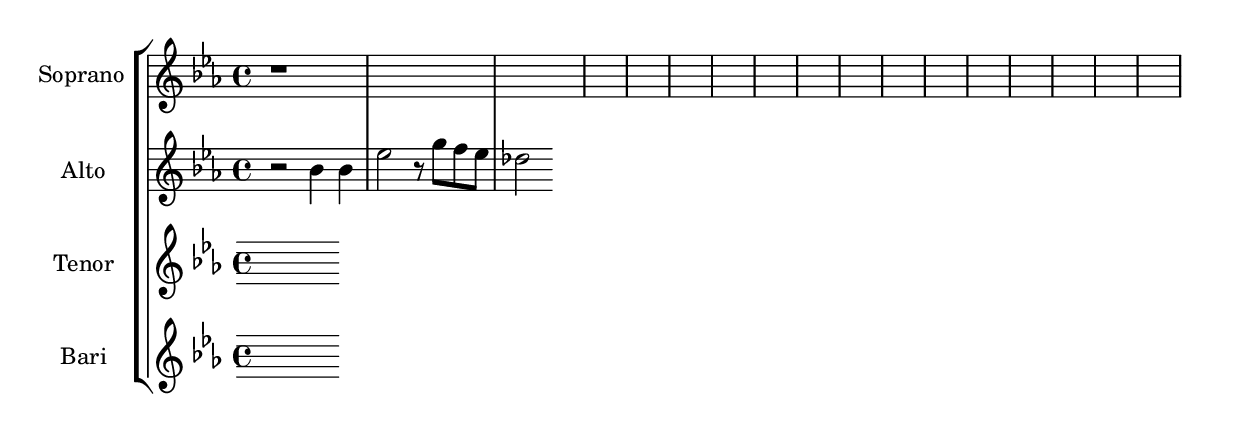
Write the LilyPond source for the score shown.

global= {
  \time 4/4
  \key c \minor
}

soprano = \new Voice \relative c'' {
  \set Staff.instrumentName = #"Soprano "
  
  r1*17
  
}
 
alto = \new Voice \relative c'' {
  \set Staff.instrumentName = #"Alto "
  
  r2 bes4 bes |
  ees2 r8 g f ees |
  des2
  
}

tenor = \new Voice \relative c' {
  \set Staff.instrumentName = #"Tenor "  
  

}

bari = \new Voice \relative c' {
  \set Staff.instrumentName = #"Bari "
  

}

\score {
  \new StaffGroup <<
    \new Staff << \global \soprano >>
    \new Staff << \global \alto >>
    \new Staff << \global \tenor >>
    \new Staff << \global \bari >>
  >>
  \layout { }
  \midi { }
}
